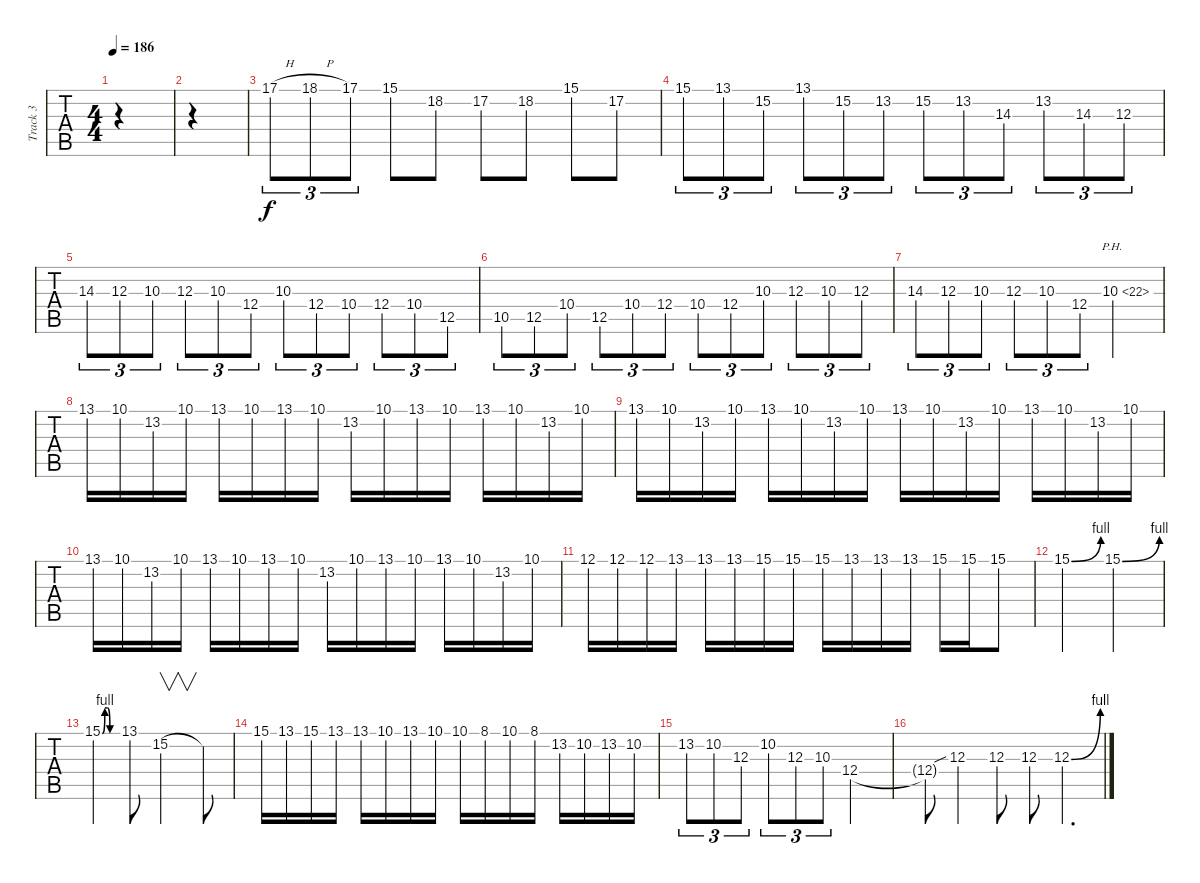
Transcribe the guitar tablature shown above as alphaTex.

\track ("Track 3" "Track 3") {instrument distortionguitar}
\staff {tabs}
\tuning (Eb4 Bb3 Gb3 Db3 Ab2 Db2) {hide}
\ts (4 4)
\tempo 186
\clef g2
\ks db
|
|
17.1{h}.8{tu (3 2)} 18.1{h}.8{tu (3 2)} 17.1.8{tu (3 2)} 15.1.8 18.2.8 17.2.8 18.2.8 15.1.8 17.2.8 |
15.1.8{tu (3 2)} 13.1.8{tu (3 2)} 15.2.8{tu (3 2)} 13.1.8{tu (3 2)} 15.2.8{tu (3 2)} 13.2.8{tu (3 2)} 15.2.8{tu (3 2)} 13.2.8{tu (3 2)} 14.3.8{tu (3 2)} 13.2.8{tu (3 2)} 14.3.8{tu (3 2)} 12.3.8{tu (3 2)} |
14.3.8{tu (3 2)} 12.3.8{tu (3 2)} 10.3.8{tu (3 2)} 12.3.8{tu (3 2)} 10.3.8{tu (3 2)} 12.4.8{tu (3 2)} 10.3.8{tu (3 2)} 12.4.8{tu (3 2)} 10.4.8{tu (3 2)} 12.4.8{tu (3 2)} 10.4.8{tu (3 2)} 12.5.8{tu (3 2)} |
10.5.8{tu (3 2)} 12.5.8{tu (3 2)} 10.4.8{tu (3 2)} 12.5.8{tu (3 2)} 10.4.8{tu (3 2)} 12.4.8{tu (3 2)} 10.4.8{tu (3 2)} 12.4.8{tu (3 2)} 10.3.8{tu (3 2)} 12.3.8{tu (3 2)} 10.3.8{tu (3 2)} 12.3.8{tu (3 2)} |
14.3.8{tu (3 2)} 12.3.8{tu (3 2)} 10.3.8{tu (3 2)} 12.3.8{tu (3 2)} 10.3.8{tu (3 2)} 12.4.8{tu (3 2)} 10.3{ph 12}.2 |
13.1.16 10.1.16 13.2.16 10.1.16 13.1.16 10.1.16 13.1.16 10.1.16 13.2.16 10.1.16 13.1.16 10.1.16 13.1.16 10.1.16 13.2.16 10.1.16 |
13.1.16 10.1.16 13.2.16 10.1.16 13.1.16 10.1.16 13.2.16 10.1.16 13.1.16 10.1.16 13.2.16 10.1.16 13.1.16 10.1.16 13.2.16 10.1.16 |
13.1.16 10.1.16 13.2.16 10.1.16 13.1.16 10.1.16 13.1.16 10.1.16 13.2.16 10.1.16 13.1.16 10.1.16 13.1.16 10.1.16 13.2.16 10.1.16 |
12.1.16 12.1.16 12.1.16 13.1.16 13.1.16 13.1.16 15.1.16 15.1.16 15.1.16 13.1.16 13.1.16 13.1.16 15.1.16 15.1.16 15.1.8 |
15.1{be (bend 0 0 60 4)}.2 15.1{be (bend 0 0 60 4)}.2 |
15.1{be (custom 0 0 10 4 20 4 30 0 60 0)}.4 13.1.8 15.2.2{v} 15.2{t}.8 |
15.1.16 13.1.16 15.1.16 13.1.16 13.1.16 10.1.16 13.1.16 10.1.16 10.1.16 8.1.16 10.1.16 8.1.16 13.2.16 10.2.16 13.2.16 10.2.16 |
13.2.8{tu (3 2)} 10.2.8{tu (3 2)} 12.3.8{tu (3 2)} 10.2.8{tu (3 2)} 12.3.8{tu (3 2)} 10.3.8{tu (3 2)} 12.4.2 |
12.4{t}.8 12.3{sib}.4 12.3.8 12.3.8 12.3{be (bend 0 0 60 4)}.4{d}
